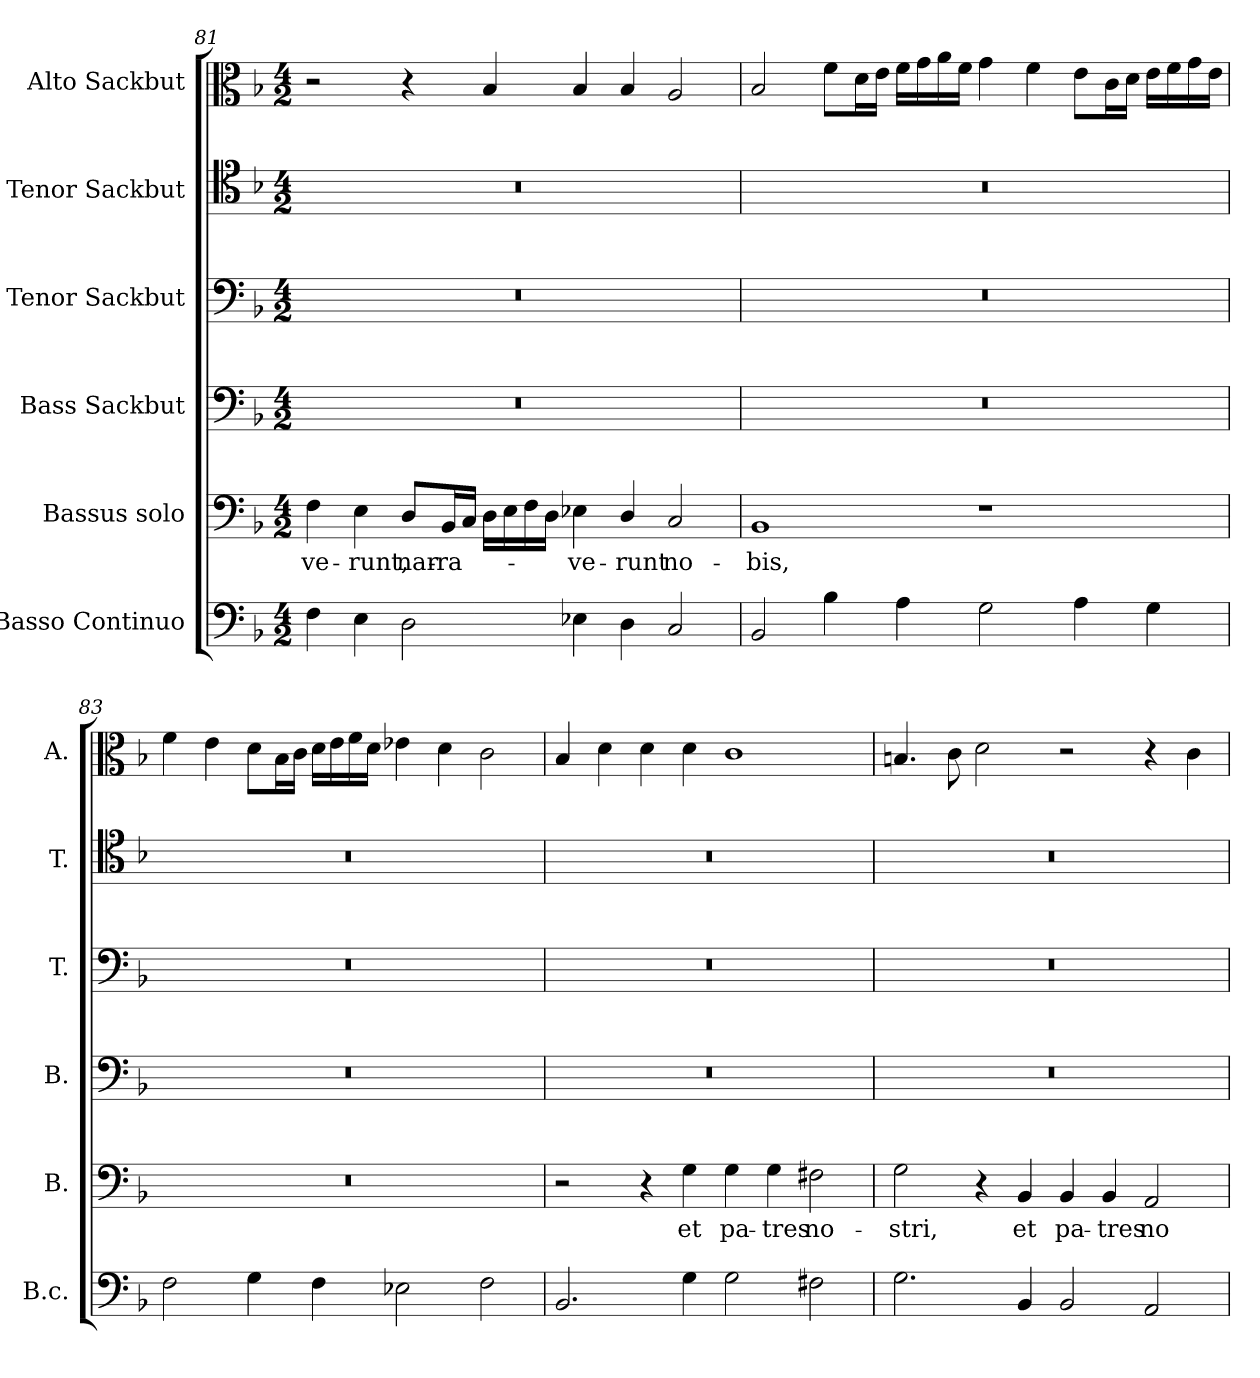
**kern	**kern	**text	**kern	**kern	**kern	**kern
*part6	*part5	*part5	*part4	*part3	*part2	*part1
*staff6	*staff5	*staff5	*staff4	*staff3	*staff2	*staff1
*I"Basso Continuo	*I"Bassus solo	*	*I"Bass Sackbut	*I"Tenor Sackbut	*I"Tenor Sackbut	*I"Alto Sackbut
*I'B.c.	*I'B.	*	*I'B.	*I'T.	*I'T.	*I'A.
*clefF4	*clefF4	*	*clefF4	*clefF4	*clefC4	*clefC3
*k[b-]	*k[b-]	*	*k[b-]	*k[b-]	*k[b-]	*k[b-]
*F:	*F:	*	*F:	*F:	*F:	*F:
*M4/2	*M4/2	*	*M4/2	*M4/2	*M4/2	*M4/2
=81	=81	=81	=81	=81	=81	=81
!	!	!LO:LY:b:color=#000000	!LO:N:vis=1	!LO:N:vis=1	!LO:N:vis=1	!
4Fi\	4Fi\	-ve-	0r	0r	0r	2r
!	!	!LO:LY:b:color=#000000	!	!	!	!
4Ei\	4Ei\	-runt,	.	.	.	.
!	!	!LO:LY:b:color=#000000	!	!	!	!
2Di\	8Di/L	nar-	.	.	.	4r
!	!	!LO:LY:b:color=#000000	!	!	!	!
.	16BB-i/L	-ra-	.	.	.	.
.	16Ci/JJ	.	.	.	.	.
.	16Di\LL	.	.	.	.	4B-i/
.	16Ei\	.	.	.	.	.
.	16Fi\	.	.	.	.	.
.	16Di\JJ	.	.	.	.	.
!	!	!LO:LY:b:color=#000000	!	!	!	!
4E-Xi\	4E-Xi\	-ve-	.	.	.	4B-i/
!	!	!LO:LY:b:color=#000000	!	!	!	!
4Di\	4Di/	-runt	.	.	.	4B-i/
!	!	!LO:LY:b:color=#000000	!	!	!	!
2Ci/	2Ci/	no-	.	.	.	2Ai/
!!LO:LB:g=z
=82	=82	=82	=82	=82	=82	=82
!	!	!LO:LY:b:color=#000000	!LO:N:vis=1	!LO:N:vis=1	!LO:N:vis=1	!
2BB-i/	1BB-i	-bis,	0r	0r	0r	2B-i/
4B-i\	.	.	.	.	.	8fi\L
.	.	.	.	.	.	16di\L
.	.	.	.	.	.	16ei\JJ
4Ai\	.	.	.	.	.	16fi\LL
.	.	.	.	.	.	16gi\
.	.	.	.	.	.	16ai\
.	.	.	.	.	.	16fi\JJ
2Gi\	1r	.	.	.	.	4gi\
.	.	.	.	.	.	4fi\
4Ai\	.	.	.	.	.	8ei\L
.	.	.	.	.	.	16ci\L
.	.	.	.	.	.	16di\JJ
4Gi\	.	.	.	.	.	16ei\LL
.	.	.	.	.	.	16fi\
.	.	.	.	.	.	16gi\
.	.	.	.	.	.	16ei\JJ
=83	=83	=83	=83	=83	=83	=83
!	!LO:N:vis=1	!	!LO:N:vis=1	!LO:N:vis=1	!LO:N:vis=1	!
2Fi\	0r	.	0r	0r	0r	4fi\
.	.	.	.	.	.	4ei\
4Gi\	.	.	.	.	.	8di\L
.	.	.	.	.	.	16B-i\L
.	.	.	.	.	.	16ci\JJ
4Fi\	.	.	.	.	.	16di\LL
.	.	.	.	.	.	16ei\
.	.	.	.	.	.	16fi\
.	.	.	.	.	.	16di\JJ
2E-Xi\	.	.	.	.	.	4e-Xi\
.	.	.	.	.	.	4di\
2Fi\	.	.	.	.	.	2ci\
=84	=84	=84	=84	=84	=84	=84
!	!	!	!LO:N:vis=1	!LO:N:vis=1	!LO:N:vis=1	!
2.BB-i/	2r	.	0r	0r	0r	4B-i/
.	.	.	.	.	.	4di\
.	4r	.	.	.	.	4di\
!	!	!LO:LY:b:color=#000000	!	!	!	!
4Gi\	4Gi\	et	.	.	.	4di\
!	!	!LO:LY:b:color=#000000	!	!	!	!
2Gi\	4Gi\	pa-	.	.	.	1ci
!	!	!LO:LY:b:color=#000000	!	!	!	!
.	4Gi\	-tres	.	.	.	.
!	!	!LO:LY:b:color=#000000	!	!	!	!
2F#Xi\	2F#Xi\	no-	.	.	.	.
!!LO:LB:g=z
=85	=85	=85	=85	=85	=85	=85
!	!	!LO:LY:b:color=#000000	!LO:N:vis=1	!LO:N:vis=1	!LO:N:vis=1	!
2.Gi\	2Gi\	-stri,	0r	0r	0r	4.Bni/
.	.	.	.	.	.	8ci\
.	4r	.	.	.	.	2di\
!	!	!LO:LY:b:color=#000000	!	!	!	!
4BB-i/	4BB-i/	et	.	.	.	.
!	!	!LO:LY:b:color=#000000	!	!	!	!
2BB-i/	4BB-i/	pa-	.	.	.	2r
!	!	!LO:LY:b:color=#000000	!	!	!	!
.	4BB-i/	-tres	.	.	.	.
!	!	!LO:LY:b:color=#000000	!	!	!	!
2AAi/	2AAi/	no-	.	.	.	4r
.	.	.	.	.	.	4ci\
=	=	=	=	=	=	=
*-	*-	*-	*-	*-	*-	*-
